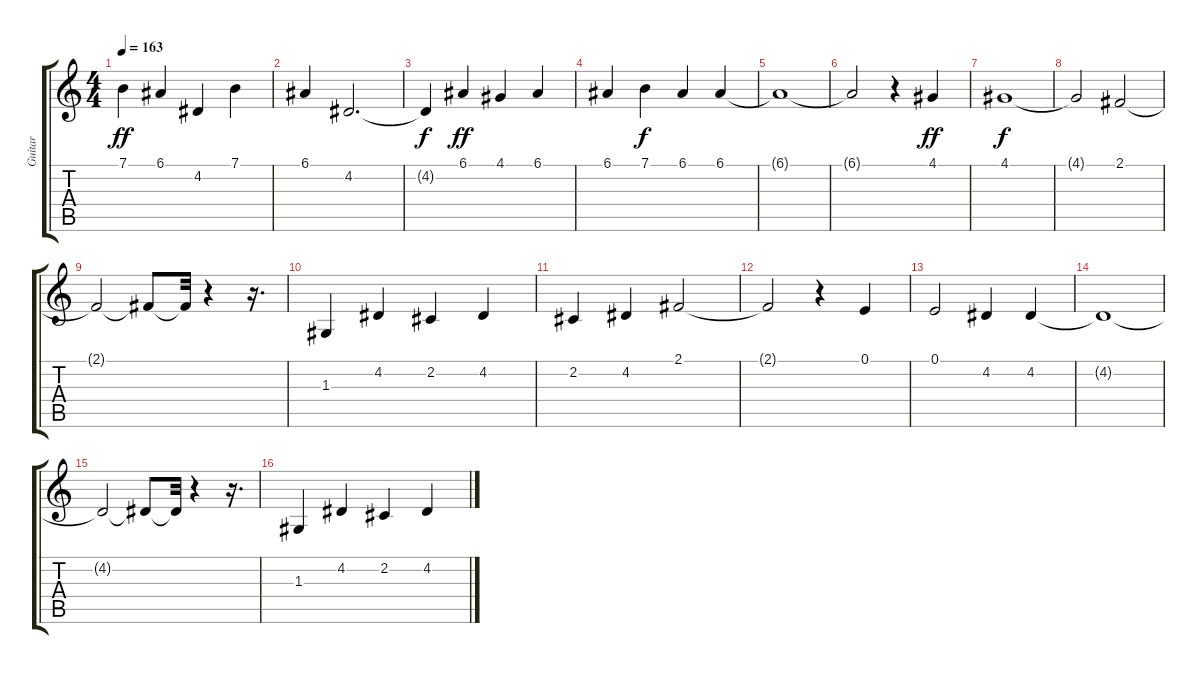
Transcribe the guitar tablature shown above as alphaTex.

\track ("Guitar" "Guitar") {instrument stringensemble1}
\staff {score tabs}
\tuning (E4 B3 G3 D3 A2 E2) {hide}
\ts (4 4)
\tempo 163
\clef g2
\ks c
7.1.4{dy ff} 6.1.4 4.2.4 7.1.4 |
6.1.4 4.2.2{d} |
4.2{t}.4{dy f} 6.1.4{dy ff} 4.1.4 6.1.4 |
6.1.4 7.1.4{dy f} 6.1.4 6.1.4 |
6.1{t}.1 |
6.1{t}.2 r.4 4.1.4{dy ff} |
4.1.1{dy f} |
4.1{t}.2 2.1.2 |
2.1{t}.2 2.1{t}.8 2.1{t}.32 r.4 r.16{d} |
1.3.4 4.2.4 2.2.4 4.2.4 |
2.2.4 4.2.4 2.1.2 |
2.1{t}.2 r.4 0.1.4 |
0.1.2 4.2.4 4.2.4 |
4.2{t}.1 |
4.2{t}.2 4.2{t}.8 4.2{t}.32 r.4 r.16{d} |
1.3.4 4.2.4 2.2.4 4.2.4
